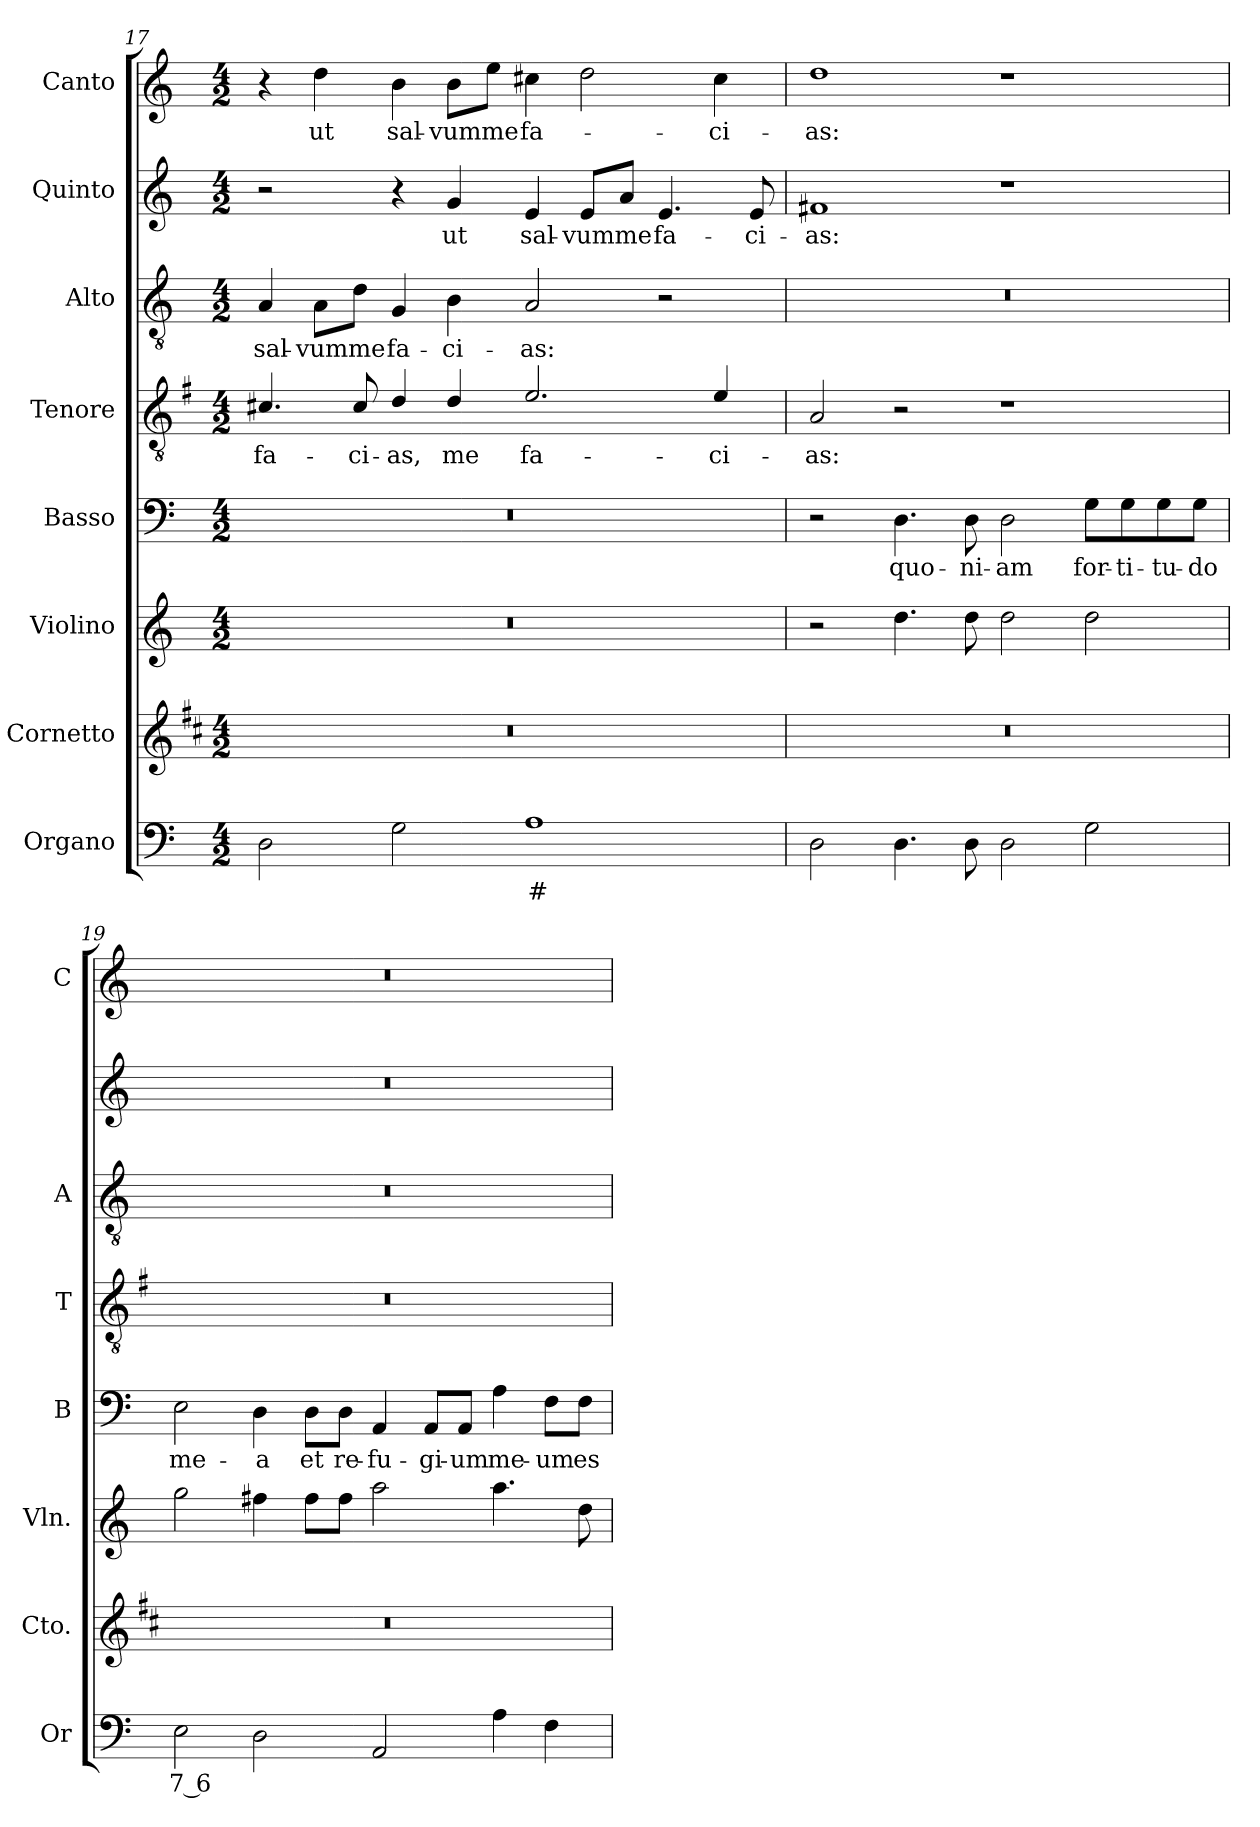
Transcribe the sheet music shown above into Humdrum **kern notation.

**kern	**text	**kern	**kern	**kern	**text	**kern	**text	**kern	**text	**kern	**text	**kern	**text
*part8	*part8	*part7	*part6	*part5	*part5	*part4	*part4	*part3	*part3	*part2	*part2	*part1	*part1
*staff8	*staff8	*staff7	*staff6	*staff5	*staff5	*staff4	*staff4	*staff3	*staff3	*staff2	*staff2	*staff1	*staff1
*I"Organo	*	*I"Cornetto	*I"Violino	*I"Basso	*	*I"Tenore	*	*I"Alto	*	*I"Quinto	*	*I"Canto	*
*I'Or	*	*I'Cto.	*I'Vln.	*I'B	*	*I'T	*	*I'A	*	*	*	*I'C	*
*clefF4	*	*clefG2	*clefG2	*clefF4	*	*clefGv2	*	*clefGv2	*	*clefG2	*	*clefG2	*
*	*	*ITrd1c2	*	*	*	*ITrd4c7	*	*	*	*	*	*	*
*k[]	*	*k[]	*k[]	*k[]	*	*k[]	*	*k[]	*	*k[]	*	*k[]	*
*C:	*	*C:	*C:	*C:	*	*C:	*	*C:	*	*C:	*	*C:	*
*M4/2	*	*M4/2	*M4/2	*M4/2	*	*M4/2	*	*M4/2	*	*M4/2	*	*M4/2	*
=17	=17	=17	=17	=17	=17	=17	=17	=17	=17	=17	=17	=17	=17
!	!	!	!	!	!	!	!LO:LY:b	!	!LO:LY:b	!	!	!	!
2D\	.	0r	0r	0r	.	4.F#X/	fa-	4A/	sal-	2r	.	4r	.
!	!	!	!	!	!	!	!	!	!LO:LY:b	!	!	!	!LO:LY:b
.	.	.	.	.	.	.	.	8A\L	-vum	.	.	4dd\	ut
!	!	!	!	!	!	!	!LO:LY:b	!	!LO:LY:b	!	!	!	!
.	.	.	.	.	.	8F#/	-ci-	8d\J	me	.	.	.	.
!	!	!	!	!	!	!	!LO:LY:b	!	!LO:LY:b	!	!	!	!LO:LY:b
2G\	.	.	.	.	.	4G/	-as,	4G/	fa-	4r	.	4b\	sal-
!	!	!	!	!	!	!	!LO:LY:b	!	!LO:LY:b	!	!LO:LY:b	!	!LO:LY:b
.	.	.	.	.	.	4G/	me	4B\	-ci-	4g/	ut	8b\L	-vum
!	!	!	!	!	!	!	!	!	!	!	!	!	!LO:LY:b
.	.	.	.	.	.	.	.	.	.	.	.	8ee\J	me
!	!LO:LY:b	!	!	!	!	!	!LO:LY:b	!	!LO:LY:b	!	!LO:LY:b	!	!LO:LY:b
1A	#	.	.	.	.	2.A/	fa-	2A/	-as:	4e/	sal-	4cc#X\	fa-
!	!	!	!	!	!	!	!	!	!	!	!LO:LY:b	!	!
.	.	.	.	.	.	.	.	.	.	8e/L	-vum	2dd\	.
!	!	!	!	!	!	!	!	!	!	!	!LO:LY:b	!	!
.	.	.	.	.	.	.	.	.	.	8a/J	me	.	.
!	!	!	!	!	!	!	!	!	!	!	!LO:LY:b	!	!
.	.	.	.	.	.	.	.	2r	.	4.e/	fa-	.	.
!	!	!	!	!	!	!	!LO:LY:b	!	!	!	!	!	!LO:LY:b
.	.	.	.	.	.	4A/	-ci-	.	.	.	.	4cc#\	-ci-
!	!	!	!	!	!	!	!	!	!	!	!LO:LY:b	!	!
.	.	.	.	.	.	.	.	.	.	8e/	-ci-	.	.
!!LO:PB:g=z
=18	=18	=18	=18	=18	=18	=18	=18	=18	=18	=18	=18	=18	=18
!	!	!	!	!	!	!	!LO:LY:b	!	!	!	!LO:LY:b	!	!LO:LY:b
2D\	.	0r	2r	2r	.	2D/	-as:	0r	.	1f#X	-as:	1dd	-as:
!	!	!	!	!	!LO:LY:b	!	!	!	!	!	!	!	!
4.D\	.	.	4.dd\	4.D\	quo-	2r	.	.	.	.	.	.	.
!	!	!	!	!	!LO:LY:b	!	!	!	!	!	!	!	!
8D\	.	.	8dd\	8D\	-ni-	.	.	.	.	.	.	.	.
!	!	!	!	!	!LO:LY:b	!	!	!	!	!	!	!	!
2D\	.	.	2dd\	2D\	-am	1r	.	.	.	1r	.	1r	.
!	!	!	!	!	!LO:LY:b	!	!	!	!	!	!	!	!
2G\	.	.	2dd\	8G\L	for-	.	.	.	.	.	.	.	.
!	!	!	!	!	!LO:LY:b	!	!	!	!	!	!	!	!
.	.	.	.	8G\	-ti-	.	.	.	.	.	.	.	.
!	!	!	!	!	!LO:LY:b	!	!	!	!	!	!	!	!
.	.	.	.	8G\	-tu-	.	.	.	.	.	.	.	.
!	!	!	!	!	!LO:LY:b	!	!	!	!	!	!	!	!
.	.	.	.	8G\J	-do	.	.	.	.	.	.	.	.
=19	=19	=19	=19	=19	=19	=19	=19	=19	=19	=19	=19	=19	=19
!	!LO:LY:b	!	!	!	!LO:LY:b	!	!	!	!	!	!	!	!
2E\	7 6	0r	2gg\	2E\	me-	0r	.	0r	.	0r	.	0r	.
!	!	!	!	!	!LO:LY:b	!	!	!	!	!	!	!	!
2D\	.	.	4ff#X\	4D\	-a	.	.	.	.	.	.	.	.
!	!	!	!	!	!LO:LY:b	!	!	!	!	!	!	!	!
.	.	.	8ff#\L	8D\L	et	.	.	.	.	.	.	.	.
!	!	!	!	!	!LO:LY:b	!	!	!	!	!	!	!	!
.	.	.	8ff#\J	8D\J	re-	.	.	.	.	.	.	.	.
!	!	!	!	!	!LO:LY:b	!	!	!	!	!	!	!	!
2AA/	.	.	2aa\	4AA/	-fu-	.	.	.	.	.	.	.	.
!	!	!	!	!	!LO:LY:b	!	!	!	!	!	!	!	!
.	.	.	.	8AA/L	-gi-	.	.	.	.	.	.	.	.
!	!	!	!	!	!LO:LY:b	!	!	!	!	!	!	!	!
.	.	.	.	8AA/J	-um	.	.	.	.	.	.	.	.
!	!	!	!	!	!LO:LY:b	!	!	!	!	!	!	!	!
4A\	.	.	4.aa\	4A\	me-	.	.	.	.	.	.	.	.
!	!	!	!	!	!LO:LY:b	!	!	!	!	!	!	!	!
4F\	.	.	.	8F\L	-um	.	.	.	.	.	.	.	.
!	!	!	!	!	!LO:LY:b	!	!	!	!	!	!	!	!
.	.	.	8dd\	8F\J	es	.	.	.	.	.	.	.	.
=	=	=	=	=	=	=	=	=	=	=	=	=	=
*-	*-	*-	*-	*-	*-	*-	*-	*-	*-	*-	*-	*-	*-
